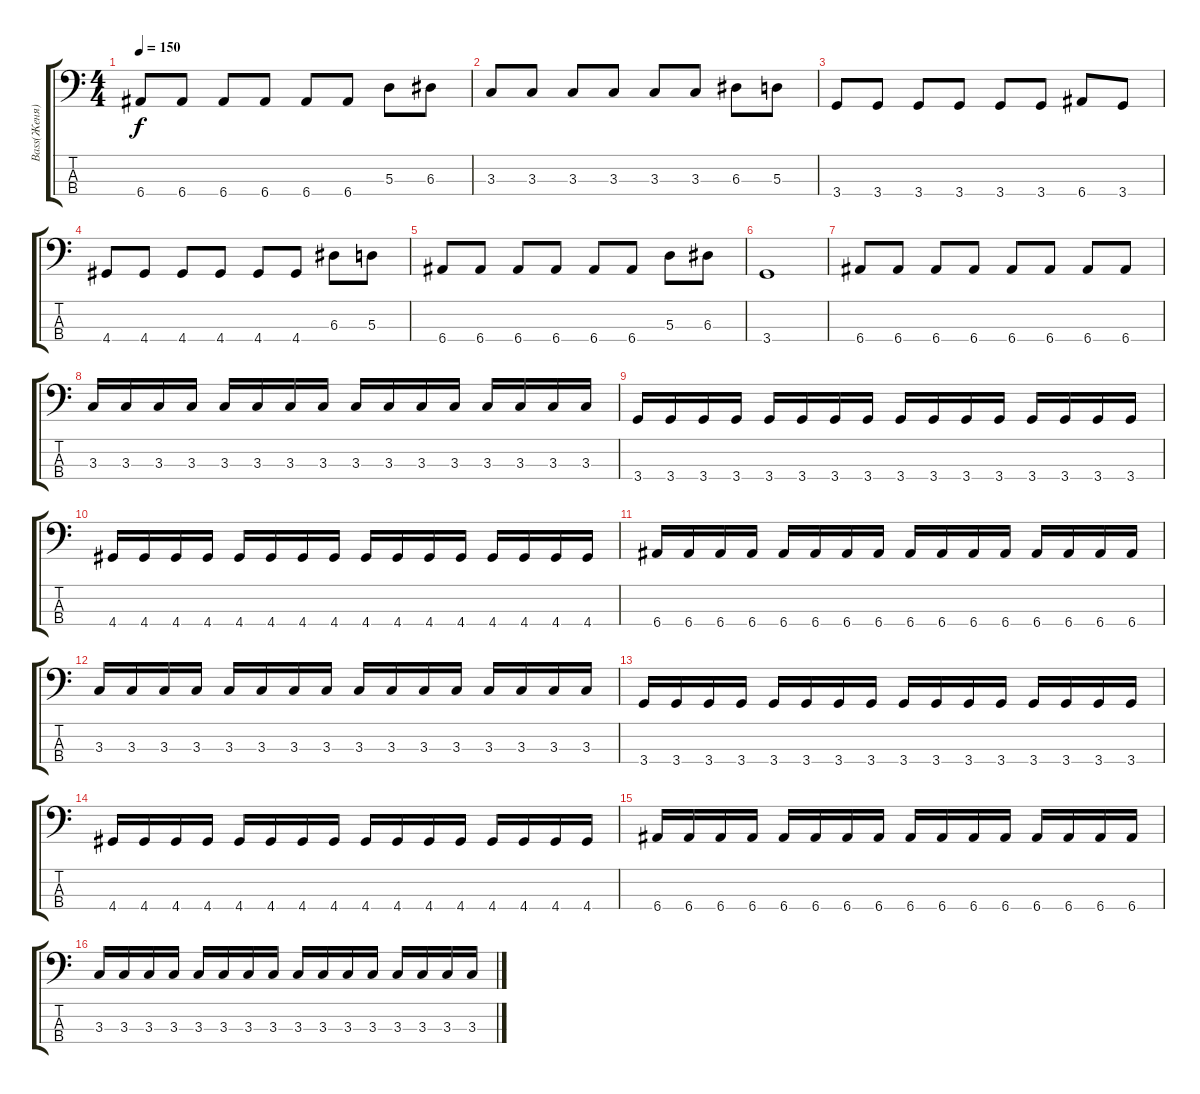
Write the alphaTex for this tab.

\track ("Bass(Женя)" "Bass(Женя)") {instrument electricbassfinger}
\staff {score tabs}
\tuning (G2 D2 A1 E1) {hide}
\ts (4 4)
\tempo 150
\clef f4
\ks c
6.4.8{dy f} 6.4.8 6.4.8 6.4.8 6.4.8 6.4.8 5.3.8 6.3.8 |
3.3.8 3.3.8 3.3.8 3.3.8 3.3.8 3.3.8 6.3.8 5.3.8 |
3.4.8 3.4.8 3.4.8 3.4.8 3.4.8 3.4.8 6.4.8 3.4.8 |
4.4.8 4.4.8 4.4.8 4.4.8 4.4.8 4.4.8 6.3.8 5.3.8 |
6.4.8 6.4.8 6.4.8 6.4.8 6.4.8 6.4.8 5.3.8 6.3.8 |
3.4.1 |
6.4.8 6.4.8 6.4.8 6.4.8 6.4.8 6.4.8 6.4.8 6.4.8 |
3.3.16 3.3.16 3.3.16 3.3.16 3.3.16 3.3.16 3.3.16 3.3.16 3.3.16 3.3.16 3.3.16 3.3.16 3.3.16 3.3.16 3.3.16 3.3.16 |
3.4.16 3.4.16 3.4.16 3.4.16 3.4.16 3.4.16 3.4.16 3.4.16 3.4.16 3.4.16 3.4.16 3.4.16 3.4.16 3.4.16 3.4.16 3.4.16 |
4.4.16 4.4.16 4.4.16 4.4.16 4.4.16 4.4.16 4.4.16 4.4.16 4.4.16 4.4.16 4.4.16 4.4.16 4.4.16 4.4.16 4.4.16 4.4.16 |
6.4.16 6.4.16 6.4.16 6.4.16 6.4.16 6.4.16 6.4.16 6.4.16 6.4.16 6.4.16 6.4.16 6.4.16 6.4.16 6.4.16 6.4.16 6.4.16 |
3.3.16 3.3.16 3.3.16 3.3.16 3.3.16 3.3.16 3.3.16 3.3.16 3.3.16 3.3.16 3.3.16 3.3.16 3.3.16 3.3.16 3.3.16 3.3.16 |
3.4.16 3.4.16 3.4.16 3.4.16 3.4.16 3.4.16 3.4.16 3.4.16 3.4.16 3.4.16 3.4.16 3.4.16 3.4.16 3.4.16 3.4.16 3.4.16 |
4.4.16 4.4.16 4.4.16 4.4.16 4.4.16 4.4.16 4.4.16 4.4.16 4.4.16 4.4.16 4.4.16 4.4.16 4.4.16 4.4.16 4.4.16 4.4.16 |
6.4.16 6.4.16 6.4.16 6.4.16 6.4.16 6.4.16 6.4.16 6.4.16 6.4.16 6.4.16 6.4.16 6.4.16 6.4.16 6.4.16 6.4.16 6.4.16 |
3.3.16 3.3.16 3.3.16 3.3.16 3.3.16 3.3.16 3.3.16 3.3.16 3.3.16 3.3.16 3.3.16 3.3.16 3.3.16 3.3.16 3.3.16 3.3.16
